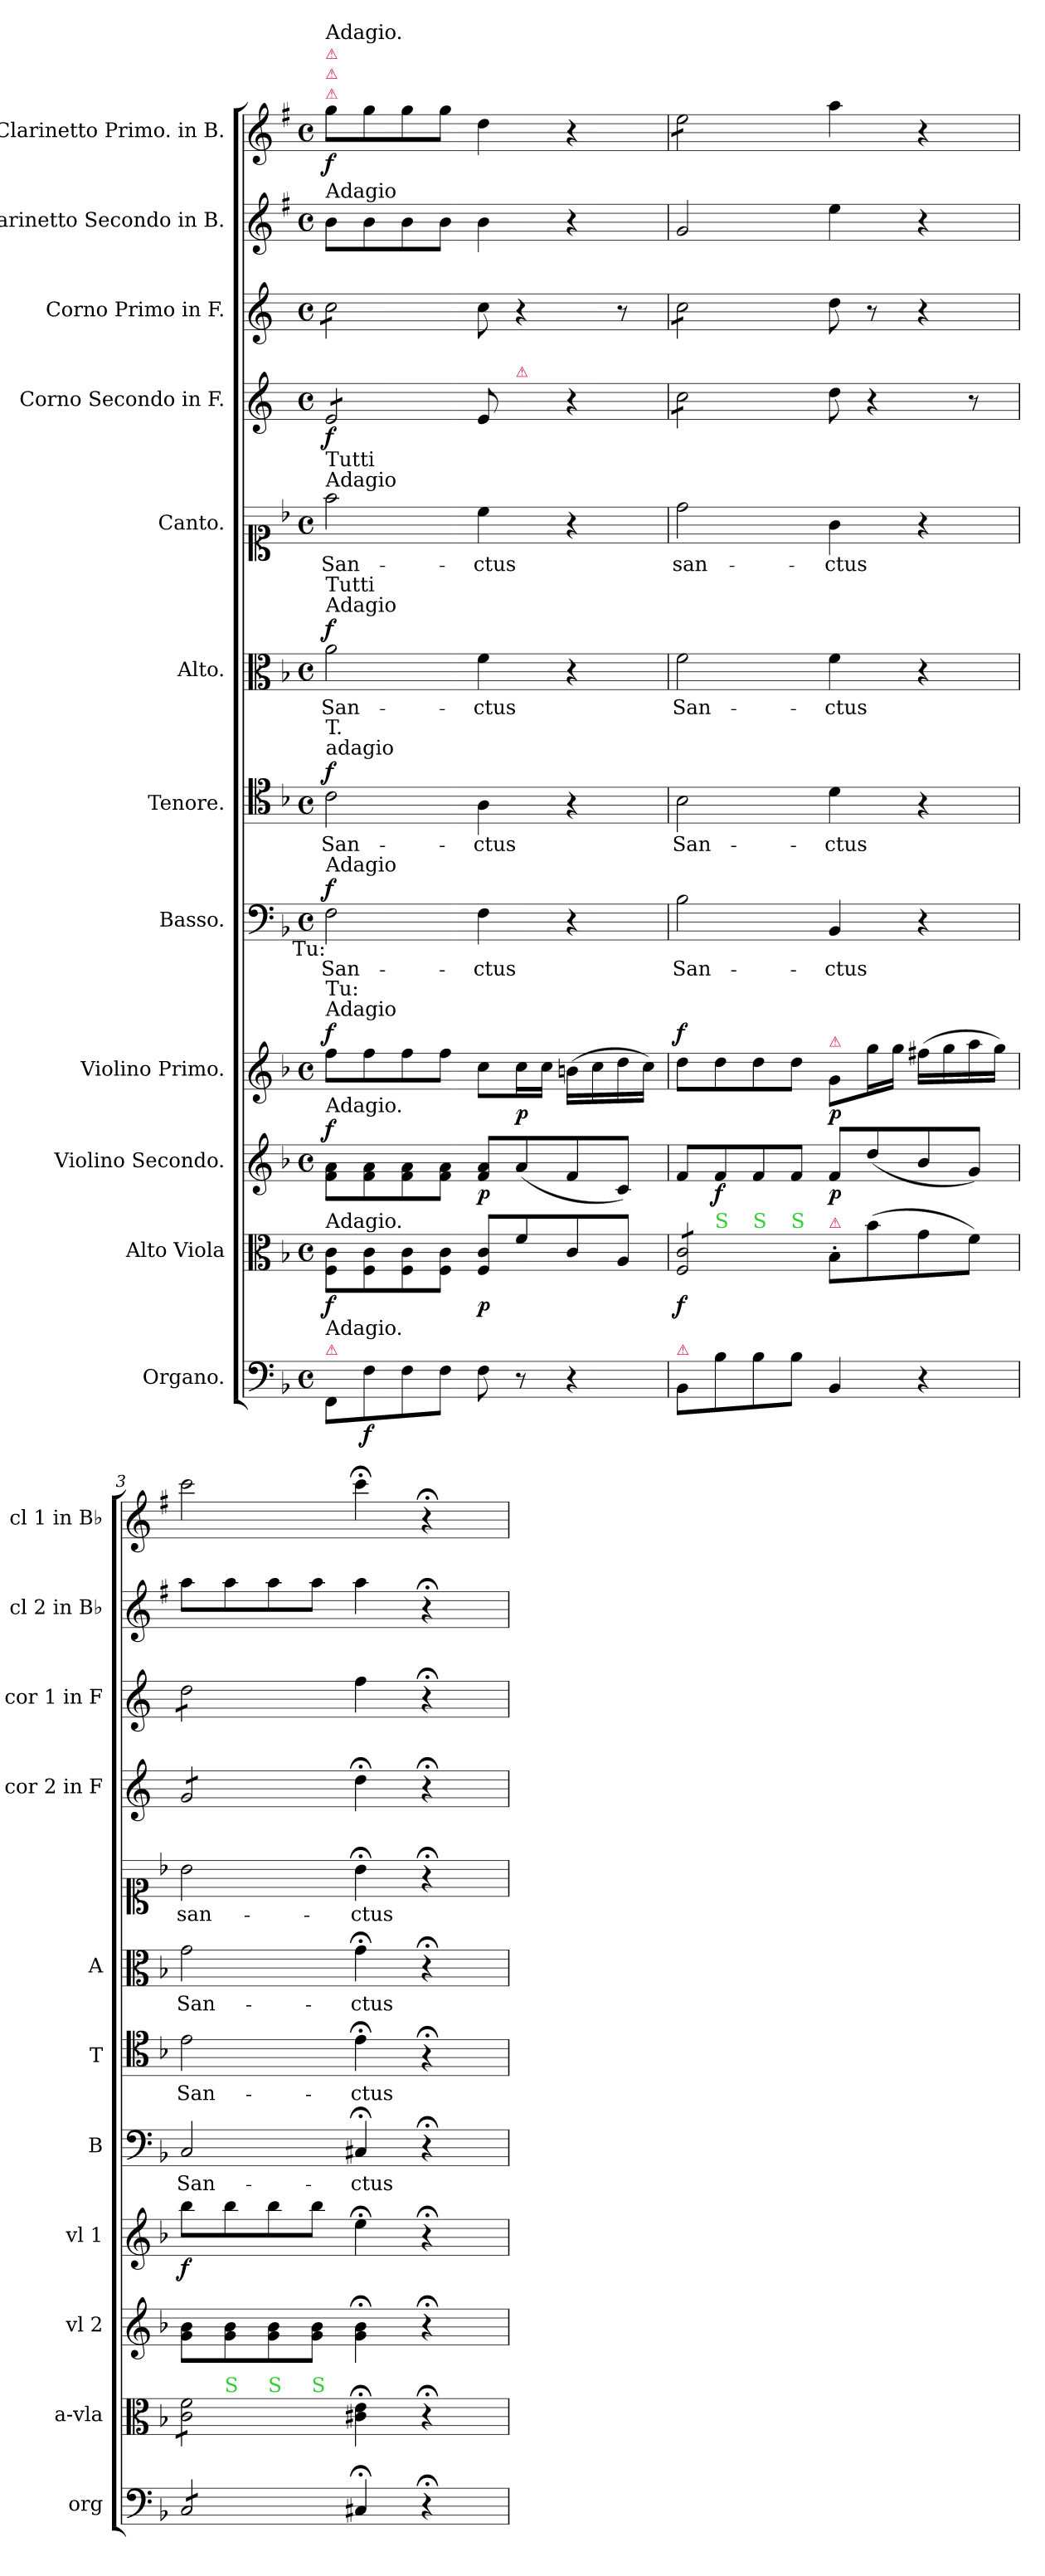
**kern	**dynam	**kern	**dynam	**kern	**dynam	**kern	**dynam	**kern	**text	**dynam	**kern	**text	**dynam	**kern	**text	**dynam	**kern	**text	**dynam	**kern	**dynam	**kern	**kern	**kern	**dynam
*part12	*part12	*part11	*part11	*part10	*part10	*part9	*part9	*part8	*part8	*part8	*part7	*part7	*part7	*part6	*part6	*part6	*part5	*part5	*part5	*part4	*part4	*part3	*part2	*part1	*part1
*staff12	*staff12	*staff11	*staff11	*staff10	*staff10	*staff9	*staff9	*staff8	*staff8	*staff8	*staff7	*staff7	*staff7	*staff6	*staff6	*staff6	*staff5	*staff5	*staff5	*staff4	*staff4	*staff3	*staff2	*staff1	*staff1
*I"Organo.	*	*I"Alto Viola	*	*I"Violino Secondo.	*	*I"Violino Primo.	*	*I"Basso.	*	*	*I"Tenore.	*	*	*I"Alto.	*	*	*I"Canto.	*	*	*I"Corno Secondo in F.	*	*I"Corno Primo in F.	*I"Clarinetto Secondo in B.	*I"Clarinetto Primo. in B.	*
*I'org	*	*I'a-vla	*	*I'vl 2	*	*I'vl 1	*	*I'B	*	*	*I'T	*	*	*I'A	*	*	*	*	*	*I'cor 2 in F	*	*I'cor 1 in F	*I'cl 2 in B♭	*I'cl 1 in B♭	*
*clefF4	*	*clefC3	*	*clefG2	*	*clefG2	*	*clefF4	*	*	*clefC4	*	*	*clefC3	*	*	*clefC1	*	*	*clefG2	*	*clefG2	*clefG2	*clefG2	*
*	*	*	*	*	*	*	*	*	*	*	*	*	*	*	*	*	*	*	*	*ITrd4c7	*	*ITrd4c7	*ITrd1c2	*ITrd1c2	*
*k[b-]	*	*k[b-]	*	*k[b-]	*	*k[b-]	*	*k[b-]	*	*	*k[b-]	*	*	*k[b-]	*	*	*k[b-]	*	*	*k[b-]	*	*k[b-]	*k[b-]	*k[b-]	*
*F:	*	*F:	*	*F:	*	*F:	*	*F:	*	*	*F:	*	*	*F:	*	*	*F:	*	*	*F:	*	*F:	*F:	*F:	*
*M4/4	*	*M4/4	*	*M4/4	*	*M4/4	*	*M4/4	*	*	*M4/4	*	*	*M4/4	*	*	*M4/4	*	*	*M4/4	*	*M4/4	*M4/4	*M4/4	*
*met(c)	*	*met(c)	*	*met(c)	*	*met(c)	*	*met(c)	*	*	*met(c)	*	*	*met(c)	*	*	*met(c)	*	*	*met(c)	*	*met(c)	*met(c)	*met(c)	*
=1	=1	=1	=1	=1	=1	=1	=1	=1	=1	=1	=1	=1	=1	=1	=1	=1	=1	=1	=1	=1	=1	=1	=1	=1	=1
!	!	!	!	!	!	!	!	!	!	!	!	!	!	!	!	!	!	!	!	!	!	!	!	!LO:TX:a:color=crimson:t=⚠	!
!	!	!	!	!	!	!	!	!	!	!	!	!	!	!	!	!	!	!	!	!	!	!	!	!LO:TX:a:color=crimson:t=⚠	!
!	!	!	!	!	!	!	!	!	!	!	!	!	!	!	!	!	!	!	!	!	!	!	!	!LO:TX:a:color=crimson:t=⚠	!
!	!	!	!	!	!	!	!	!	!	!	!	!	!	!	!	!	!	!	!	!	!	!	!	!LO:TX:a:t=Adagio.	!
!	!	!	!	!	!	!	!	!	!	!	!	!	!	!	!	!	!	!	!	!	!	!	!LO:TX:a:t=Adagio	!	!
!	!	!	!	!	!	!	!	!	!	!	!	!	!	!	!	!	!	!	!	!	!	!LO:TX:a:t=Adagio.	!	!	!
!	!	!	!	!	!	!	!	!	!	!	!	!	!	!	!	!	!LO:TX:a:t=Adagio	!	!	!	!	!	!	!	!
!	!	!	!	!	!	!	!	!	!	!	!	!	!	!	!	!	!LO:TX:a:t=Tutti	!	!	!	!	!	!	!	!
!	!	!	!	!	!	!	!	!	!	!	!	!	!	!LO:TX:a:t=Adagio	!	!	!	!	!	!	!	!	!	!	!
!	!	!	!	!	!	!	!	!	!	!	!	!	!	!LO:TX:a:t=Tutti	!	!	!	!	!	!	!	!	!	!	!
!	!	!	!	!	!	!	!	!	!	!	!LO:TX:a:t=adagio	!	!	!	!	!	!	!	!	!	!	!	!	!	!
!	!	!	!	!	!	!	!	!	!	!	!LO:TX:a:t=T.	!	!	!	!	!	!	!	!	!	!	!	!	!	!
!	!	!	!	!	!	!	!	!LO:TX:a:t=Adagio	!	!	!	!	!	!	!	!	!	!	!	!	!	!	!	!	!
!	!	!	!	!	!	!	!	!LO:TX:b:rj:t=Tu&colon;	!	!	!	!	!	!	!	!	!	!	!	!	!	!	!	!	!
!	!	!	!	!	!	!LO:TX:a:t=Adagio	!	!	!	!	!	!	!	!	!	!	!	!	!	!	!	!	!	!	!
!	!	!	!	!	!	!LO:TX:a:t=Tu&colon;	!	!	!	!	!	!	!	!	!	!	!	!	!	!	!	!	!	!	!
!	!	!	!	!LO:TX:a:t=Adagio.	!	!	!	!	!	!	!	!	!	!	!	!	!	!	!	!	!	!	!	!	!
!	!	!LO:TX:a:t=Adagio.	!	!	!	!	!	!	!	!	!	!	!	!	!	!	!	!	!	!	!	!	!	!	!
!LO:TX:a:color=crimson:t=⚠	!	!	!	!	!	!	!	!	!	!	!	!	!	!	!	!	!	!	!	!	!	!	!	!	!
!LO:TX:a:t=Adagio.	!	!	!	!	!	!	!	!	!	!	!	!	!	!	!	!	!	!	!	!	!	!	!	!	!
!	!	!	!LO:DY:b	!	!LO:DY:a	!	!LO:DY:a	!	!	!LO:DY:b	!	!	!LO:DY:a	!	!	!LO:DY:a	!	!	!LO:DY:a	!	!	!	!	!	!
*	*	*	*	*	*	*	*	*	*	*	*	*	*	*	*	*	*	*	*	*tremolo	*	*	*	*	*
*	*	*	*	*	*	*	*	*	*	*	*	*	*	*	*	*	*	*	*	*	*	*tremolo	*	*	*
8FF\L	.	8F\ 8c\L	f	8f\ 8a\L	f	8ff\L	f	2F\	San-	f	2c\	San-	f	2a\	San-	f	2ff\	San-	for	8A/L	f	8f\L	8a\L	8ff\L	f
!	!LO:DY:b	!	!	!	!	!	!	!	!	!	!	!	!	!	!	!	!	!	!	!	!	!	!	!	!
8F\	f	8F\ 8c\	.	8f\ 8a\	.	8ff\	.	.	.	.	.	.	.	.	.	.	.	.	.	8A/	.	8f\	8a\	8ff\	.
8F\	.	8F\ 8c\	.	8f\ 8a\	.	8ff\	.	.	.	.	.	.	.	.	.	.	.	.	.	8A/	.	8f\	8a\	8ff\	.
8F\J	.	8F\ 8c\J	.	8f\ 8a\J	.	8ff\J	.	.	.	.	.	.	.	.	.	.	.	.	.	8A/J	.	8f\J	8a\J	8ff\J	.
*	*	*	*	*	*	*	*	*	*	*	*	*	*	*	*	*	*	*	*	*	*	*Xtremolo	*	*	*
*	*	*	*	*	*	*	*	*	*	*	*	*	*	*	*	*	*	*	*	*Xtremolo	*	*	*	*	*
!	!	!	!LO:DY:b	!	!LO:DY:b	!	!	!	!	!	!	!	!	!	!	!	!	!	!	!	!	!	!	!	!
8F\	.	8F/ 8c/L	p	8f/ 8a/L	p	8cc\L	.	4F\	-ctus	.	4A\	-ctus	.	4f\	-ctus	.	4cc\	-ctus	.	8A/	.	8f\	4a\	4cc\	.
!	!	!	!	!	!	!	!	!	!	!	!	!	!	!	!	!	!	!	!	!LO:TX:a:color=crimson:t=⚠	!	!	!	!	!
!	!	!	!	!	!	!	!LO:DY:b	!	!	!	!	!	!	!	!	!	!	!	!	!	!	!	!	!	!
8r	.	8f/	.	(8a/	.	16cc\L	p	.	.	.	.	.	.	.	.	.	.	.	.	8ryy	.	4r	.	.	.
.	.	.	.	.	.	16cc\JJ	.	.	.	.	.	.	.	.	.	.	.	.	.	.	.	.	.	.	.
4r	.	8c/	.	8f/	.	(16bn\LL	.	4r	.	.	4r	.	.	4r	.	.	4r	.	.	4r	.	.	4r	4r	.
.	.	.	.	.	.	16cc\	.	.	.	.	.	.	.	.	.	.	.	.	.	.	.	.	.	.	.
.	.	8A/J	.	8c/J)	.	16dd\	.	.	.	.	.	.	.	.	.	.	.	.	.	.	.	8r	.	.	.
.	.	.	.	.	.	16cc\JJ)	.	.	.	.	.	.	.	.	.	.	.	.	.	.	.	.	.	.	.
=2	=2	=2	=2	=2	=2	=2	=2	=2	=2	=2	=2	=2	=2	=2	=2	=2	=2	=2	=2	=2	=2	=2	=2	=2	=2
!	!	!	!	!	!	!	!	!	!	!	!	!	!	!	!	!	!	!	!	!LO:TX:a:color=crimson:t=⚠	!	!	!	!	!
!	!	!LO:TX:a:color=limegreen:t=S	!	!	!	!	!	!	!	!	!	!	!	!	!	!	!	!	!	!	!	!	!	!	!
!LO:TX:a:color=crimson:t=⚠	!	!	!	!	!	!	!	!	!	!	!	!	!	!	!	!	!	!	!	!	!	!	!	!	!
!	!	!	!LO:DY:b	!	!	!	!LO:DY:a	!	!LO:LY:i	!	!	!LO:LY:i	!	!	!	!	!	!	!	!	!	!	!	!	!
*	*	*^	*	*	*	*	*	*	*	*	*	*	*	*	*	*	*	*	*	*	*	*	*	*	*
*	*	*	*^	*	*	*	*	*	*	*	*	*	*	*	*	*	*	*	*	*	*	*	*	*	*	*
*	*	*	*	*^	*	*	*	*	*	*	*	*	*	*	*	*	*	*	*	*	*	*	*	*	*	*	*
*	*	*tremolo	*	*	*	*	*	*	*	*	*	*	*	*	*	*	*	*	*	*	*	*	*	*	*	*	*	*
*	*	*	*	*	*	*	*	*	*	*	*	*	*	*	*	*	*	*	*	*	*	*	*tremolo	*	*	*	*	*
*	*	*	*	*	*	*	*	*	*	*	*	*	*	*	*	*	*	*	*	*	*	*	*	*	*tremolo	*	*	*
*	*	*	*	*	*	*	*	*	*	*	*	*	*	*	*	*	*	*	*	*	*	*	*	*	*	*	*tremolo	*
8BB-/L	.	8F/ 8c/L	8ryy	4ryy	4.ryy	f	8f/L	.	8dd\L	f	2B-\	San-	.	2B-\	San-	.	2f\	San-	.	2dd\	san-	.	8f\L	.	8f\L	2f/	8dd\L	.
!	!	!	!LO:TX:a:color=limegreen:t=S	!	!	!	!	!	!	!	!	!	!	!	!	!	!	!	!	!	!	!	!	!	!	!	!	!
!	!	!	!	!	!	!	!	!LO:DY:b	!	!	!	!	!	!	!	!	!	!	!	!	!	!	!	!	!	!	!	!
8B-\	.	8F/ 8c/	2..ryy	.	.	.	8f/	f	8dd\	.	.	.	.	.	.	.	.	.	.	.	.	.	8f\	.	8f\	.	8dd\	.
!	!	!	!	!LO:TX:a:color=limegreen:t=S	!	!	!	!	!	!	!	!	!	!	!	!	!	!	!	!	!	!	!	!	!	!	!	!
8B-\	.	8F/ 8c/	.	2.ryy	.	.	8f/	.	8dd\	.	.	.	.	.	.	.	.	.	.	.	.	.	8f\	.	8f\	.	8dd\	.
!	!	!	!	!	!LO:TX:a:color=limegreen:t=S	!	!	!	!	!	!	!	!	!	!	!	!	!	!	!	!	!	!	!	!	!	!	!
8B-\J	.	8F/ 8c/J	.	.	2ryy	.	8f/J	.	8dd\J	.	.	.	.	.	.	.	.	.	.	.	.	.	8f\J	.	8f\J	.	8dd\J	.
*	*	*	*	*	*	*	*	*	*	*	*	*	*	*	*	*	*	*	*	*	*	*	*	*	*	*	*Xtremolo	*
*	*	*	*	*	*	*	*	*	*	*	*	*	*	*	*	*	*	*	*	*	*	*	*	*	*Xtremolo	*	*	*
*	*	*	*	*	*	*	*	*	*	*	*	*	*	*	*	*	*	*	*	*	*	*	*Xtremolo	*	*	*	*	*
*	*	*Xtremolo	*	*	*	*	*	*	*	*	*	*	*	*	*	*	*	*	*	*	*	*	*	*	*	*	*	*
!	!	!	!	!	!	!	!	!	!LO:TX:a:color=crimson:t=⚠	!	!	!	!	!	!	!	!	!	!	!	!	!	!	!	!	!	!	!
!	!	!LO:TX:a:color=crimson:t=⚠	!	!	!	!	!	!	!	!	!	!	!	!	!	!	!	!	!	!	!	!	!	!	!	!	!	!
!	!	!	!	!	!	!	!	!LO:DY:b	!	!LO:DY:b	!	!LO:LY:i	!	!	!LO:LY:i	!	!	!	!	!	!	!	!	!	!	!	!	!
4BB-/	.	8B-'/L	.	.	.	.	8f/L	p	8g/L	p	4BB-/	-ctus	.	4d\	-ctus	.	4f\	-ctus	.	4g\	-ctus	.	8g\	.	8g\	4dd\	4gg\	.
.	.	(8b-\	.	.	.	.	(8dd/	.	16gg\L	.	.	.	.	.	.	.	.	.	.	.	.	.	4r	.	8r	.	.	.
.	.	.	.	.	.	.	.	.	16gg\JJ	.	.	.	.	.	.	.	.	.	.	.	.	.	.	.	.	.	.	.
4r	.	8g\	.	.	.	.	8b-/	.	(16ff#X\LL	.	4r	.	.	4r	.	.	4r	.	.	4r	.	.	.	.	4r	4r	4r	.
.	.	.	.	.	.	.	.	.	16gg\	.	.	.	.	.	.	.	.	.	.	.	.	.	.	.	.	.	.	.
.	.	8f\J)	.	.	8ryy	.	8g/J)	.	16aa\	.	.	.	.	.	.	.	.	.	.	.	.	.	8r	.	.	.	.	.
.	.	.	.	.	.	.	.	.	16gg\JJ)	.	.	.	.	.	.	.	.	.	.	.	.	.	.	.	.	.	.	.
=3	=3	=3	=3	=3	=3	=3	=3	=3	=3	=3	=3	=3	=3	=3	=3	=3	=3	=3	=3	=3	=3	=3	=3	=3	=3	=3	=3	=3
!	!	!LO:TX:a:color=crimson:t=⚠	!	!	!	!	!	!	!	!	!	!	!	!	!	!	!	!	!	!	!	!	!	!	!	!	!	!
!	!	!LO:TX:a:color=limegreen:t=S	!	!	!	!	!	!	!	!	!	!	!	!	!	!	!	!	!	!	!	!	!	!	!	!	!	!
!	!	!	!	!	!	!	!	!	!	!LO:DY:b	!	!LO:LY:i	!	!	!LO:LY:i	!	!	!	!	!	!	!	!	!	!	!	!	!
*tremolo	*	*	*	*	*	*	*	*	*	*	*	*	*	*	*	*	*	*	*	*	*	*	*	*	*	*	*	*
*	*	*tremolo	*	*	*	*	*	*	*	*	*	*	*	*	*	*	*	*	*	*	*	*	*	*	*	*	*	*
*	*	*	*	*	*	*	*	*	*	*	*	*	*	*	*	*	*	*	*	*	*	*	*tremolo	*	*	*	*	*
*	*	*	*	*	*	*	*	*	*	*	*	*	*	*	*	*	*	*	*	*	*	*	*	*	*tremolo	*	*	*
8C/L	.	8c\ 8f\L	8ryy	4ryy	4.ryy	.	8g\ 8b-\L	.	8bb-\L	f	2C/	San-	.	2e\	San-	.	2g\	San-	.	2b-\	san-	.	8c/L	.	8g\L	8gg\L	2bb-\	.
!	!	!	!LO:TX:a:color=limegreen:t=S	!	!	!	!	!	!	!	!	!	!	!	!	!	!	!	!	!	!	!	!	!	!	!	!	!
8C/	.	8c\ 8f\	2..ryy	.	.	.	8g\ 8b-\	.	8bb-\	.	.	.	.	.	.	.	.	.	.	.	.	.	8c/	.	8g\	8gg\	.	.
!	!	!	!	!LO:TX:a:color=limegreen:t=S	!	!	!	!	!	!	!	!	!	!	!	!	!	!	!	!	!	!	!	!	!	!	!	!
8C/	.	8c\ 8f\	.	2.ryy	.	.	8g\ 8b-\	.	8bb-\	.	.	.	.	.	.	.	.	.	.	.	.	.	8c/	.	8g\	8gg\	.	.
!	!	!	!	!	!LO:TX:a:color=limegreen:t=S	!	!	!	!	!	!	!	!	!	!	!	!	!	!	!	!	!	!	!	!	!	!	!
8C/J	.	8c\ 8f\J	.	.	2ryy	.	8g\ 8b-\J	.	8bb-\J	.	.	.	.	.	.	.	.	.	.	.	.	.	8c/J	.	8g\J	8gg\J	.	.
*	*	*	*	*	*	*	*	*	*	*	*	*	*	*	*	*	*	*	*	*	*	*	*	*	*Xtremolo	*	*	*
*	*	*	*	*	*	*	*	*	*	*	*	*	*	*	*	*	*	*	*	*	*	*	*Xtremolo	*	*	*	*	*
*	*	*Xtremolo	*	*	*	*	*	*	*	*	*	*	*	*	*	*	*	*	*	*	*	*	*	*	*	*	*	*
*Xtremolo	*	*	*	*	*	*	*	*	*	*	*	*	*	*	*	*	*	*	*	*	*	*	*	*	*	*	*	*
!	!	!	!	!	!	!	!	!	!	!	!	!LO:LY:i	!	!	!LO:LY:i	!	!	!	!	!	!	!	!	!	!	!	!	!
4C#X;</	.	4c#X;<\ 4e;<\	.	.	.	.	4g;<\ 4b-;<\	.	4ee;<\	.	4C#X;</	-ctus	.	4e;<\	-ctus	.	4g;<\	-ctus	.	4b-;<\	-ctus	.	4g;<\	.	4b-\	4gg\	4bb-;<\	.
4r;<	.	4r;<	.	.	.	.	4r;<	.	4r;<	.	4r;<	.	.	4r;<	.	.	4r;<	.	.	4r;<	.	.	4r;<	.	4r;<	4r;<	4r;<	.
.	.	.	.	.	8ryy	.	.	.	.	.	.	.	.	.	.	.	.	.	.	.	.	.	.	.	.	.	.	.
*	*	*v	*v	*v	*v	*	*	*	*	*	*	*	*	*	*	*	*	*	*	*	*	*	*	*	*	*	*	*
=	=	=	=	=	=	=	=	=	=	=	=	=	=	=	=	=	=	=	=	=	=	=	=	=	=
*-	*-	*-	*-	*-	*-	*-	*-	*-	*-	*-	*-	*-	*-	*-	*-	*-	*-	*-	*-	*-	*-	*-	*-	*-	*-
